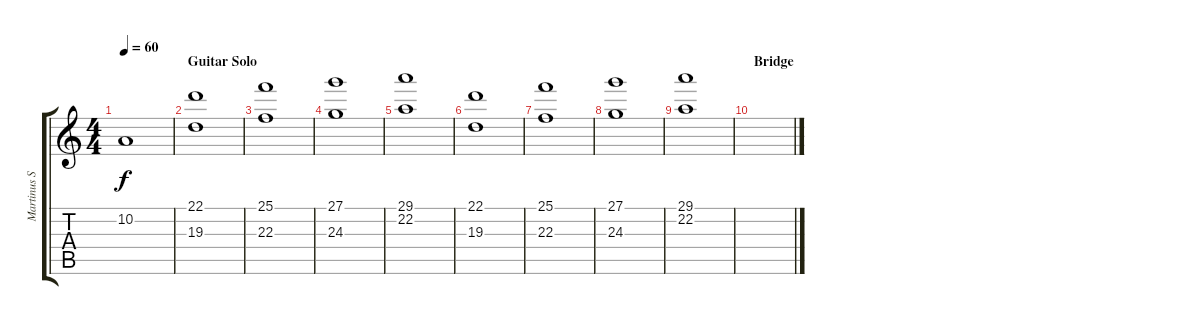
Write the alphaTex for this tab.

\track ("Martinus Spierenburg" "Martinus S") {instrument stringensemble1}
\staff {score tabs}
\tuning (E4 B3 G3 D3 A2 E2) {hide}
\ts (4 4)
\tempo 60
\clef g2
\ks c
10.2.1{dy f} |
\section ("" "Guitar Solo")
(22.1 19.3).1 |
(25.1 22.3).1 |
(27.1 24.3).1 |
(29.1 22.2).1 |
(22.1 19.3).1 |
(25.1 22.3).1 |
(27.1 24.3).1 |
(29.1 22.2).1 |
\section ("" "Bridge")
